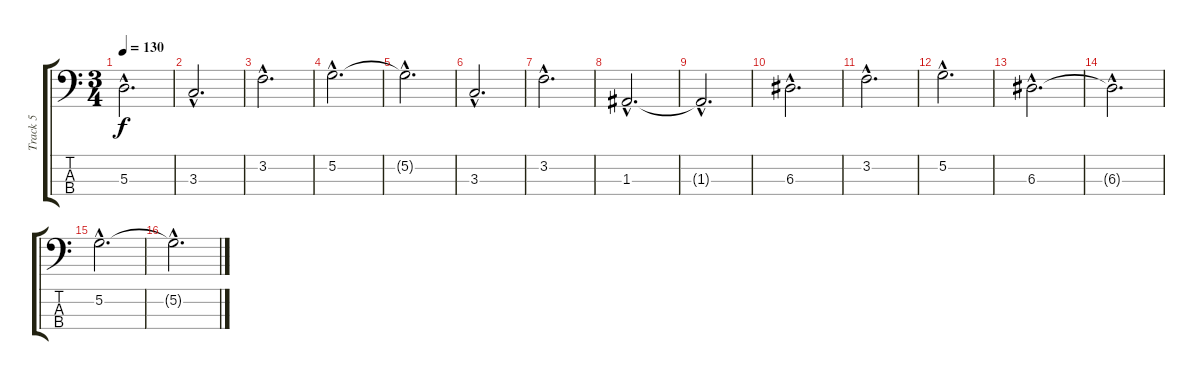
\track ("Track 5" "Track 5") {instrument fretlessbass}
\staff {score tabs}
\tuning (G2 D2 A1 E1) {hide}
\ts (3 4)
\tempo 130
\clef f4
\ks c
5.3{hac}.2{d dy f} |
3.3{hac}.2{d} |
3.2{hac}.2{d} |
5.2{hac}.2{d} |
5.2{hac t}.2{d} |
3.3{hac}.2{d} |
3.2{hac}.2{d} |
1.3{hac}.2{d} |
1.3{hac t}.2{d} |
6.3{hac}.2{d} |
3.2{hac}.2{d} |
5.2{hac}.2{d} |
6.3{hac}.2{d} |
6.3{hac t}.2{d} |
5.2{hac}.2{d} |
5.2{hac t}.2{d}
